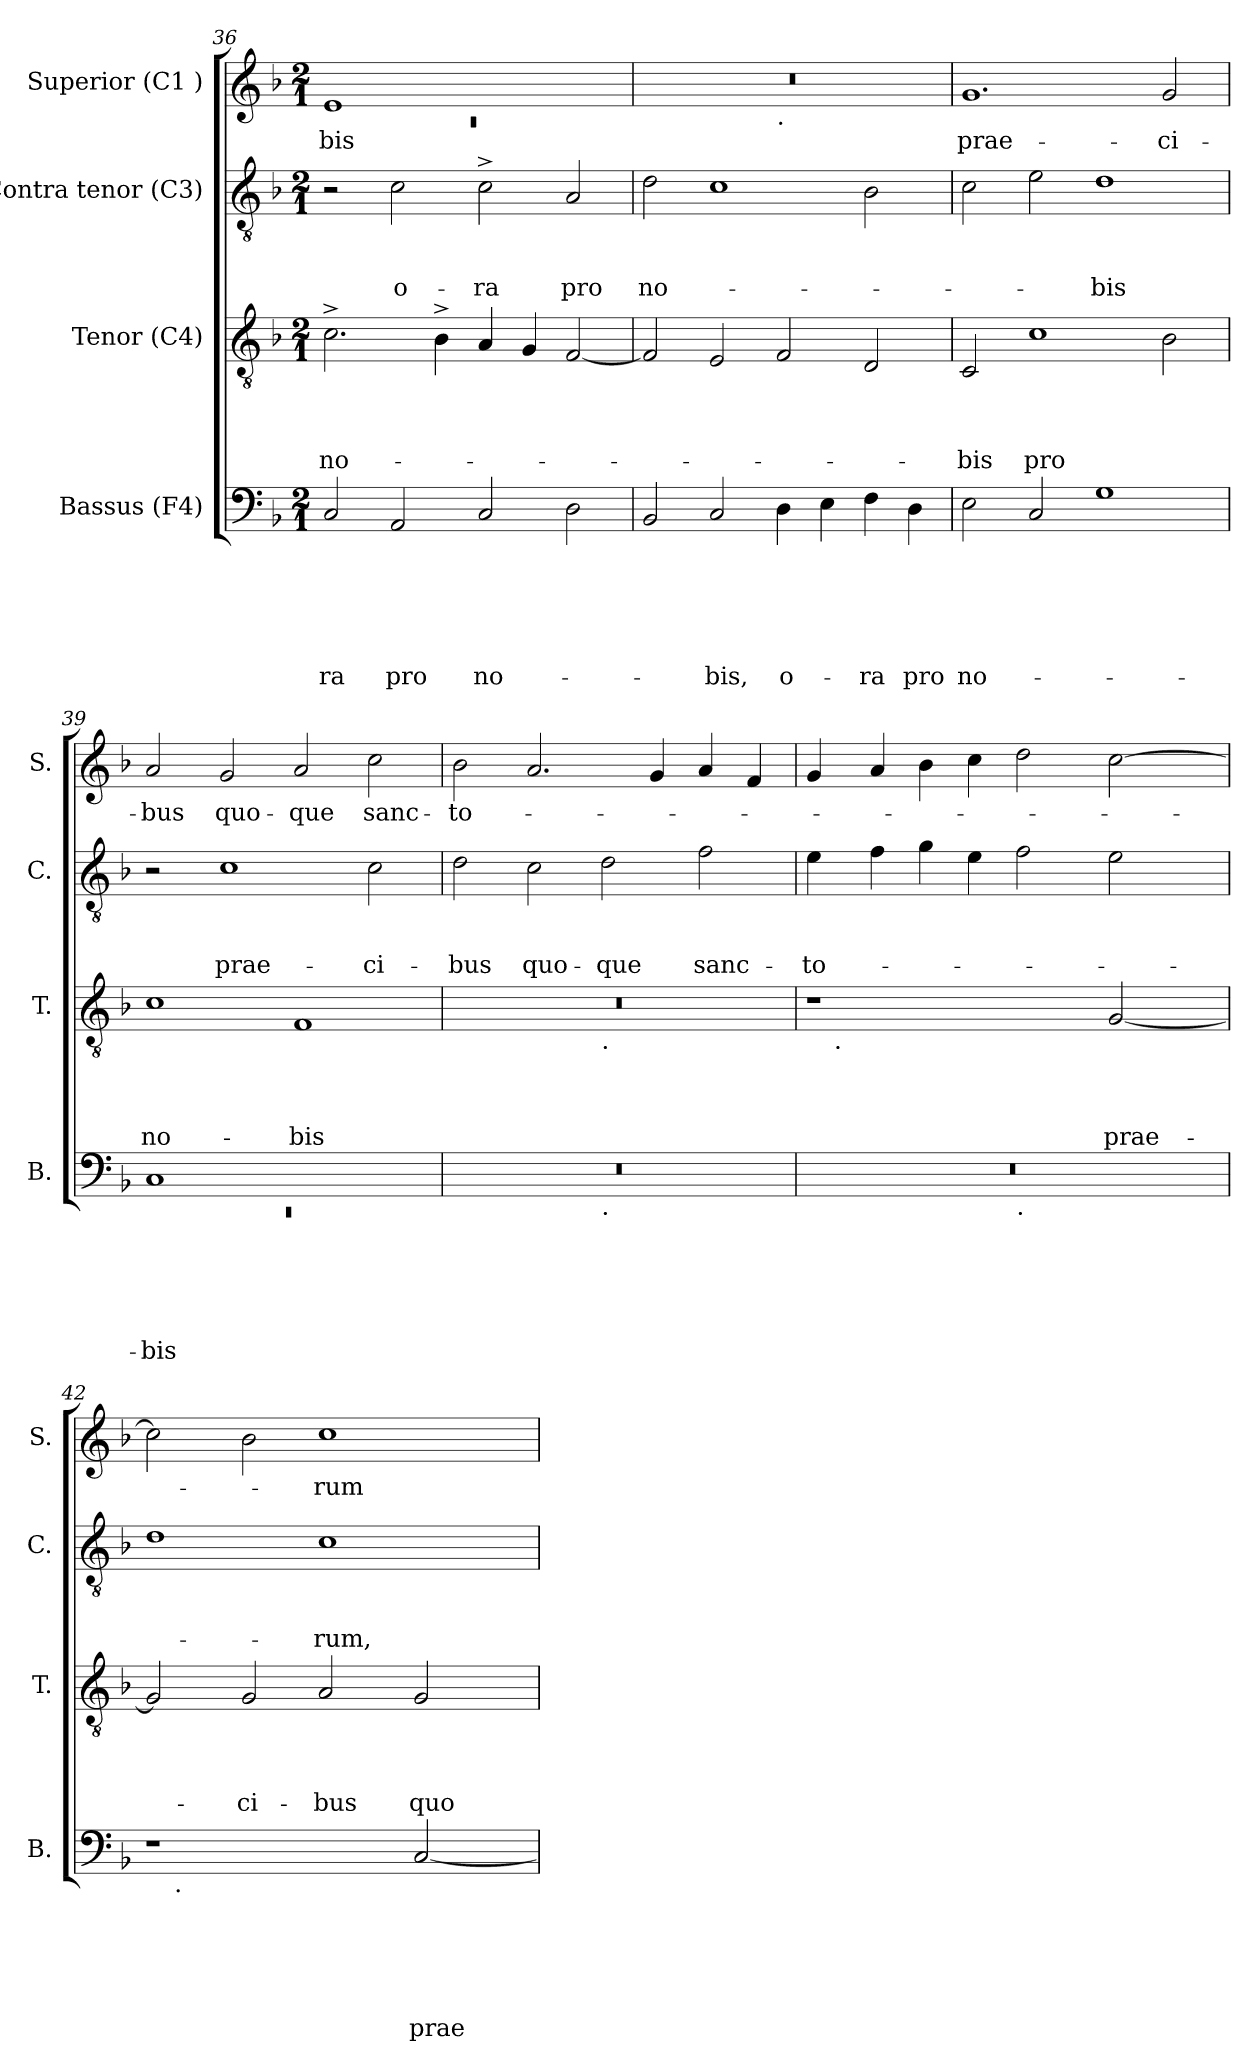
**kern	**text	**text	**text	**text	**text	**text	**kern	**text	**text	**text	**text	**kern	**text	**text	**text	**kern	**text
*part4	*part4	*part4	*part4	*part4	*part4	*part4	*part3	*part3	*part3	*part3	*part3	*part2	*part2	*part2	*part2	*part1	*part1
*staff4	*staff4	*staff4	*staff4	*staff4	*staff4	*staff4	*staff3	*staff3	*staff3	*staff3	*staff3	*staff2	*staff2	*staff2	*staff2	*staff1	*staff1
*I"Bassus (F4)	*	*	*	*	*	*	*I"Tenor (C4)	*	*	*	*	*I"Contra tenor (C3)	*	*	*	*I"Superior (C1 )	*
*I'B.	*	*	*	*	*	*	*I'T.	*	*	*	*	*I'C.	*	*	*	*I'S.	*
*clefF4	*	*	*	*	*	*	*clefGv2	*	*	*	*	*clefGv2	*	*	*	*clefG2	*
*k[b-]	*	*	*	*	*	*	*k[b-]	*	*	*	*	*k[b-]	*	*	*	*k[b-]	*
*F:	*	*	*	*	*	*	*F:	*	*	*	*	*F:	*	*	*	*F:	*
*M2/1	*	*	*	*	*	*	*M2/1	*	*	*	*	*M2/1	*	*	*	*M2/1	*
=36	=36	=36	=36	=36	=36	=36	=36	=36	=36	=36	=36	=36	=36	=36	=36	=36	=36
*	*	*	*	*	*	*	*	*	*	*	*	*	*	*	*	*^	*
!	!	!	!	!	!	!LO:LY:b	!	!	!	!	!LO:LY:b	!	!	!	!	!	!LO:N:vis=1	!LO:LY:b
2C/	.	.	.	.	.	-ra	2.c^>\	.	.	.	no-	2r	.	.	.	1e	0rc	-bis
!	!	!	!	!	!	!LO:LY:b	!	!	!	!	!	!	!	!	!LO:LY:b	!	!	!
2AA/	.	.	.	.	.	pro	.	.	.	.	.	2c\	.	.	o-	.	.	.
.	.	.	.	.	.	.	4B-^>\	.	.	.	.	.	.	.	.	.	.	.
!	!	!	!	!	!	!LO:LY:b	!	!	!	!	!	!	!	!	!LO:LY:b	!	!	!
2C/	.	.	.	.	.	no-	4A/	.	.	.	.	2c^>\	.	.	-ra	1ryy	.	.
.	.	.	.	.	.	.	4G/	.	.	.	.	.	.	.	.	.	.	.
!	!	!	!	!	!	!	!	!	!	!	!	!	!	!	!LO:LY:b	!	!	!
2D\	.	.	.	.	.	.	[<2F/	.	.	.	.	2A/	.	.	pro	.	.	.
!!LO:LB:g=z	!!
=37	=37	=37	=37	=37	=37	=37	=37	=37	=37	=37	=37	=37	=37	=37	=37	=37	=37	=37
!	!	!	!	!	!	!	!	!	!	!	!	!	!	!	!LO:LY:b	!	!	!
2BB-/	.	.	.	.	.	.	2F/]	.	.	.	.	2d\	.	.	no-	0r	1ryy	.
!	!	!	!	!	!	!LO:LY:b	!	!	!	!	!	!	!	!	!	!	!	!
2C/	.	.	.	.	.	-bis,	2E/	.	.	.	.	1c	.	.	.	.	.	.
!	!	!	!	!	!	!	!	!	!	!	!	!	!	!	!	!	!LO:TX:b:t=.	!
!	!	!	!	!	!	!LO:LY:b	!	!	!	!	!	!	!	!	!	!	!	!
4D\	.	.	.	.	.	o-	2F/	.	.	.	.	.	.	.	.	.	1ryy	.
4E\	.	.	.	.	.	.	.	.	.	.	.	.	.	.	.	.	.	.
!	!	!	!	!	!	!LO:LY:b	!	!	!	!	!	!	!	!	!	!	!	!
4F\	.	.	.	.	.	-ra	2D/	.	.	.	.	2B-\	.	.	.	.	.	.
!	!	!	!	!	!	!LO:LY:b	!	!	!	!	!	!	!	!	!	!	!	!
4D\	.	.	.	.	.	pro	.	.	.	.	.	.	.	.	.	.	.	.
=38	=38	=38	=38	=38	=38	=38	=38	=38	=38	=38	=38	=38	=38	=38	=38	=38	=38	=38
!	!	!	!	!	!	!LO:LY:b	!	!	!	!	!LO:LY:b	!	!	!	!	!	!	!LO:LY:b
*	*	*	*	*	*	*	*	*	*	*	*	*	*	*	*	*v	*v	*
2E\	.	.	.	.	.	no-	2C/	.	.	.	-bis	2c\	.	.	.	1.g	prae-
!	!	!	!	!	!	!	!	!	!	!	!LO:LY:b	!	!	!	!	!	!
2C/	.	.	.	.	.	.	1c	.	.	.	pro	2e\	.	.	.	.	.
!	!	!	!	!	!	!	!	!	!	!	!	!	!	!	!LO:LY:b	!	!
1G	.	.	.	.	.	.	.	.	.	.	.	1d	.	.	-bis	.	.
!	!	!	!	!	!	!	!	!	!	!	!	!	!	!	!	!	!LO:LY:b
.	.	.	.	.	.	.	2B-\	.	.	.	.	.	.	.	.	2g/	-ci-
=39	=39	=39	=39	=39	=39	=39	=39	=39	=39	=39	=39	=39	=39	=39	=39	=39	=39
*^	*	*	*	*	*	*	*	*	*	*	*	*	*	*	*	*	*
!	!LO:N:vis=1	!	!	!	!	!	!LO:LY:b	!	!	!	!	!LO:LY:b	!	!	!	!	!	!LO:LY:b
1C	0rEE	.	.	.	.	.	-bis	1c	.	.	.	no-	2r	.	.	.	2a/	-bus
!	!	!	!	!	!	!	!	!	!	!	!	!	!	!	!	!LO:LY:b	!	!LO:LY:b
.	.	.	.	.	.	.	.	.	.	.	.	.	1c	.	.	prae-	2g/	quo-
!	!	!	!	!	!	!	!	!	!	!	!	!LO:LY:b	!	!	!	!	!	!LO:LY:b
1ryy	.	.	.	.	.	.	.	1F	.	.	.	-bis	.	.	.	.	2a/	-que
!	!	!	!	!	!	!	!	!	!	!	!	!	!	!	!	!LO:LY:b	!	!LO:LY:b
.	.	.	.	.	.	.	.	.	.	.	.	.	2c\	.	.	-ci-	2cc\	sanc-
=40	=40	=40	=40	=40	=40	=40	=40	=40	=40	=40	=40	=40	=40	=40	=40	=40	=40	=40
!	!	!	!	!	!	!	!	!	!	!	!	!	!	!	!	!LO:LY:b	!	!LO:LY:b
*	*	*	*	*	*	*	*	*^	*	*	*	*	*	*	*	*	*	*
0r	1ryy	.	.	.	.	.	.	0r	1ryy	.	.	.	.	2d\	.	.	-bus	2b-\	-to-
!	!	!	!	!	!	!	!	!	!	!	!	!	!	!	!	!	!LO:LY:b	!	!
.	.	.	.	.	.	.	.	.	.	.	.	.	.	2c\	.	.	quo-	2.a/	.
!	!	!	!	!	!	!	!	!	!LO:TX:b:t=.	!	!	!	!	!	!	!	!	!	!
!	!LO:TX:b:t=.	!	!	!	!	!	!	!	!	!	!	!	!	!	!	!	!	!	!
!	!	!	!	!	!	!	!	!	!	!	!	!	!	!	!	!	!LO:LY:b	!	!
.	1ryy	.	.	.	.	.	.	.	1ryy	.	.	.	.	2d\	.	.	-que	.	.
.	.	.	.	.	.	.	.	.	.	.	.	.	.	.	.	.	.	4g/	.
!	!	!	!	!	!	!	!	!	!	!	!	!	!	!	!	!	!LO:LY:b	!	!
.	.	.	.	.	.	.	.	.	.	.	.	.	.	2f\	.	.	sanc-	4a/	.
.	.	.	.	.	.	.	.	.	.	.	.	.	.	.	.	.	.	4f/	.
!!LO:LB:g=z
=41	=41	=41	=41	=41	=41	=41	=41	=41	=41	=41	=41	=41	=41	=41	=41	=41	=41	=41	=41
!	!	!	!	!	!	!	!	!	!	!	!	!	!	!	!	!	!LO:LY:b	!	!
0r	1ryy	.	.	.	.	.	.	1r	16.ryy	.	.	.	.	4e\	.	.	-to-	4g/	.
!	!	!	!	!	!	!	!	!	!LO:TX:b:t=.	!	!	!	!	!	!	!	!	!	!
.	.	.	.	.	.	.	.	.	1ryy	.	.	.	.	.	.	.	.	.	.
.	.	.	.	.	.	.	.	.	.	.	.	.	.	4f\	.	.	.	4a/	.
.	.	.	.	.	.	.	.	.	.	.	.	.	.	4g\	.	.	.	4b-\	.
.	.	.	.	.	.	.	.	.	.	.	.	.	.	4e\	.	.	.	4cc\	.
!	!LO:TX:b:t=.	!	!	!	!	!	!	!	!	!	!	!	!	!	!	!	!	!	!
.	1ryy	.	.	.	.	.	.	2ryy	.	.	.	.	.	2f\	.	.	.	2dd\	.
.	.	.	.	.	.	.	.	.	2ryy	.	.	.	.	.	.	.	.	.	.
!	!	!	!	!	!	!	!	!	!	!	!	!	!LO:LY:b	!	!	!	!	!	!
.	.	.	.	.	.	.	.	[<2G/	.	.	.	.	prae-	2e\	.	.	.	[>2cc\	.
.	.	.	.	.	.	.	.	.	4ryy	.	.	.	.	.	.	.	.	.	.
.	.	.	.	.	.	.	.	.	8ryy	.	.	.	.	.	.	.	.	.	.
.	.	.	.	.	.	.	.	.	32ryy	.	.	.	.	.	.	.	.	.	.
*	*	*	*	*	*	*	*	*v	*v	*	*	*	*	*	*	*	*	*	*
=42	=42	=42	=42	=42	=42	=42	=42	=42	=42	=42	=42	=42	=42	=42	=42	=42	=42	=42
1r	16.ryy	.	.	.	.	.	.	2G/]	.	.	.	.	1d	.	.	.	2cc\]	.
!	!LO:TX:b:t=.	!	!	!	!	!	!	!	!	!	!	!	!	!	!	!	!	!
.	1ryy	.	.	.	.	.	.	.	.	.	.	.	.	.	.	.	.	.
!	!	!	!	!	!	!	!	!	!	!	!	!LO:LY:b	!	!	!	!	!	!
.	.	.	.	.	.	.	.	2G/	.	.	.	-ci-	.	.	.	.	2b-\	.
!	!	!	!	!	!	!	!	!	!	!	!	!LO:LY:b	!	!	!	!LO:LY:b	!	!LO:LY:b
2ryy	.	.	.	.	.	.	.	2A/	.	.	.	-bus	1c	.	.	-rum,	1cc	-rum
.	2ryy	.	.	.	.	.	.	.	.	.	.	.	.	.	.	.	.	.
!	!	!	!	!	!	!	!LO:LY:b	!	!	!	!	!LO:LY:b	!	!	!	!	!	!
[<2C/	.	.	.	.	.	.	prae-	2G/	.	.	.	quo-	.	.	.	.	.	.
.	4ryy	.	.	.	.	.	.	.	.	.	.	.	.	.	.	.	.	.
.	8ryy	.	.	.	.	.	.	.	.	.	.	.	.	.	.	.	.	.
.	32ryy	.	.	.	.	.	.	.	.	.	.	.	.	.	.	.	.	.
*v	*v	*	*	*	*	*	*	*	*	*	*	*	*	*	*	*	*	*
=	=	=	=	=	=	=	=	=	=	=	=	=	=	=	=	=	=
*-	*-	*-	*-	*-	*-	*-	*-	*-	*-	*-	*-	*-	*-	*-	*-	*-	*-
